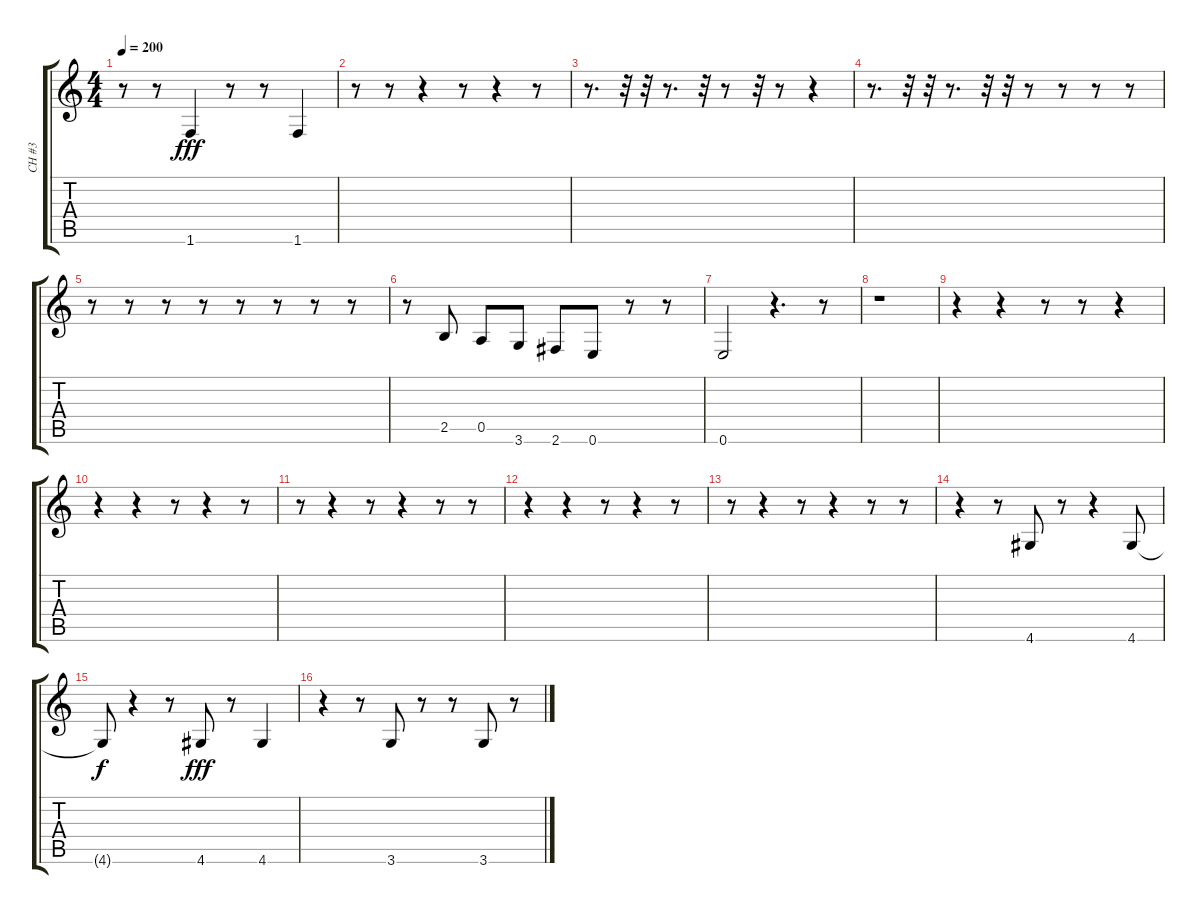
\track ("CH #3" "CH #3") {instrument electricbassfinger}
\staff {score tabs}
\tuning (E4 B3 G3 D3 A2 E2) {hide}
\ts (4 4)
\tempo 200
\clef g2
\ks c
r.8{dy fff} r.8 1.6.4 r.8 r.8 1.6.4 |
r.8 r.8 r.4 r.8 r.4 r.8 |
r.8{d} r.32 r.32 r.8{d} r.32 r.8 r.32 r.8 r.4 |
r.8{d} r.32 r.32 r.8{d} r.32 r.32 r.8 r.8 r.8 r.8 |
r.8 r.8 r.8 r.8 r.8 r.8 r.8 r.8 |
r.8 2.5.8 0.5.8 3.6.8 2.6.8 0.6.8 r.8 r.8 |
0.6.2 r.4{d} r.8 |
r.1 |
r.4 r.4 r.8 r.8 r.4 |
r.4 r.4 r.8 r.4 r.8 |
r.8 r.4 r.8 r.4 r.8 r.8 |
r.4 r.4 r.8 r.4 r.8 |
r.8 r.4 r.8 r.4 r.8 r.8 |
r.4 r.8 4.6.8 r.8 r.4 4.6.8 |
4.6{t}.8{dy f} r.4 r.8 4.6.8{dy fff} r.8 4.6.4 |
r.4 r.8 3.6.8 r.8 r.8 3.6.8 r.8
